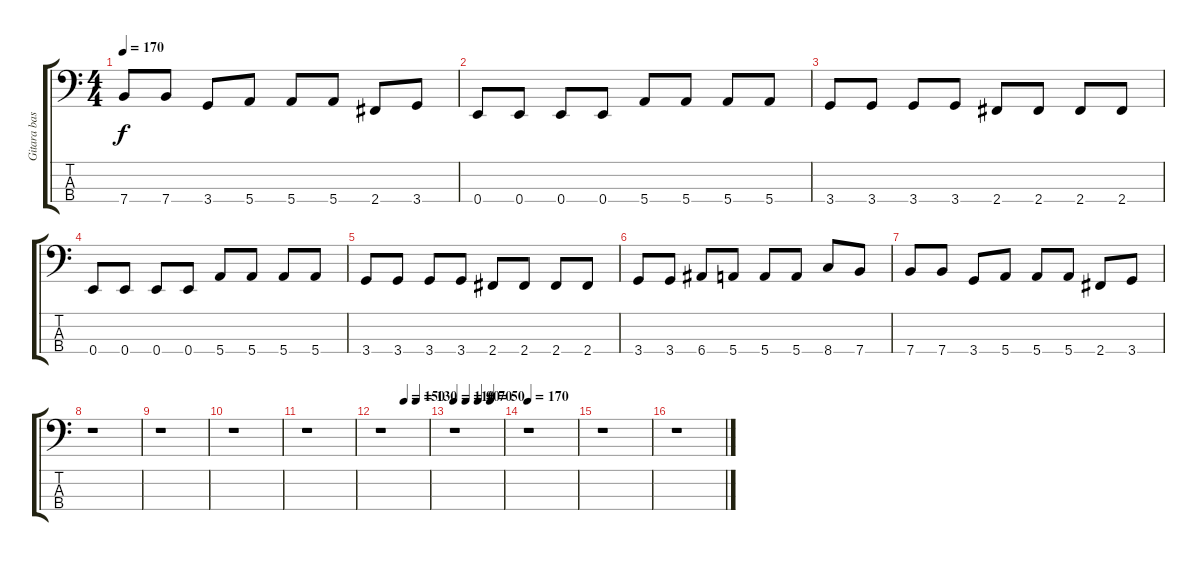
\track ("Gitara basowa" "Gitara bas") {instrument electricbassfinger}
\staff {score tabs}
\tuning (G2 D2 A1 E1) {hide}
\ts (4 4)
\tempo 170
\clef f4
\ks c
7.4.8{dy f} 7.4.8 3.4.8 5.4.8 5.4.8 5.4.8 2.4.8 3.4.8 |
0.4.8 0.4.8 0.4.8 0.4.8 5.4.8 5.4.8 5.4.8 5.4.8 |
3.4.8 3.4.8 3.4.8 3.4.8 2.4.8 2.4.8 2.4.8 2.4.8 |
0.4.8 0.4.8 0.4.8 0.4.8 5.4.8 5.4.8 5.4.8 5.4.8 |
3.4.8 3.4.8 3.4.8 3.4.8 2.4.8 2.4.8 2.4.8 2.4.8 |
3.4.8 3.4.8 6.4.8 5.4.8 5.4.8 5.4.8 8.4.8 7.4.8 |
7.4.8 7.4.8 3.4.8 5.4.8 5.4.8 5.4.8 2.4.8 3.4.8 |
r.1 |
r.1 |
r.1 |
r.1 |
\tempo (150 0.5)
\tempo (130 0.75)
r.1 |
\tempo 110
\tempo (90 0.25)
\tempo (70 0.5)
\tempo (50 0.75)
r.1 |
\tempo 170
r.1 |
r.1 |
r.1
